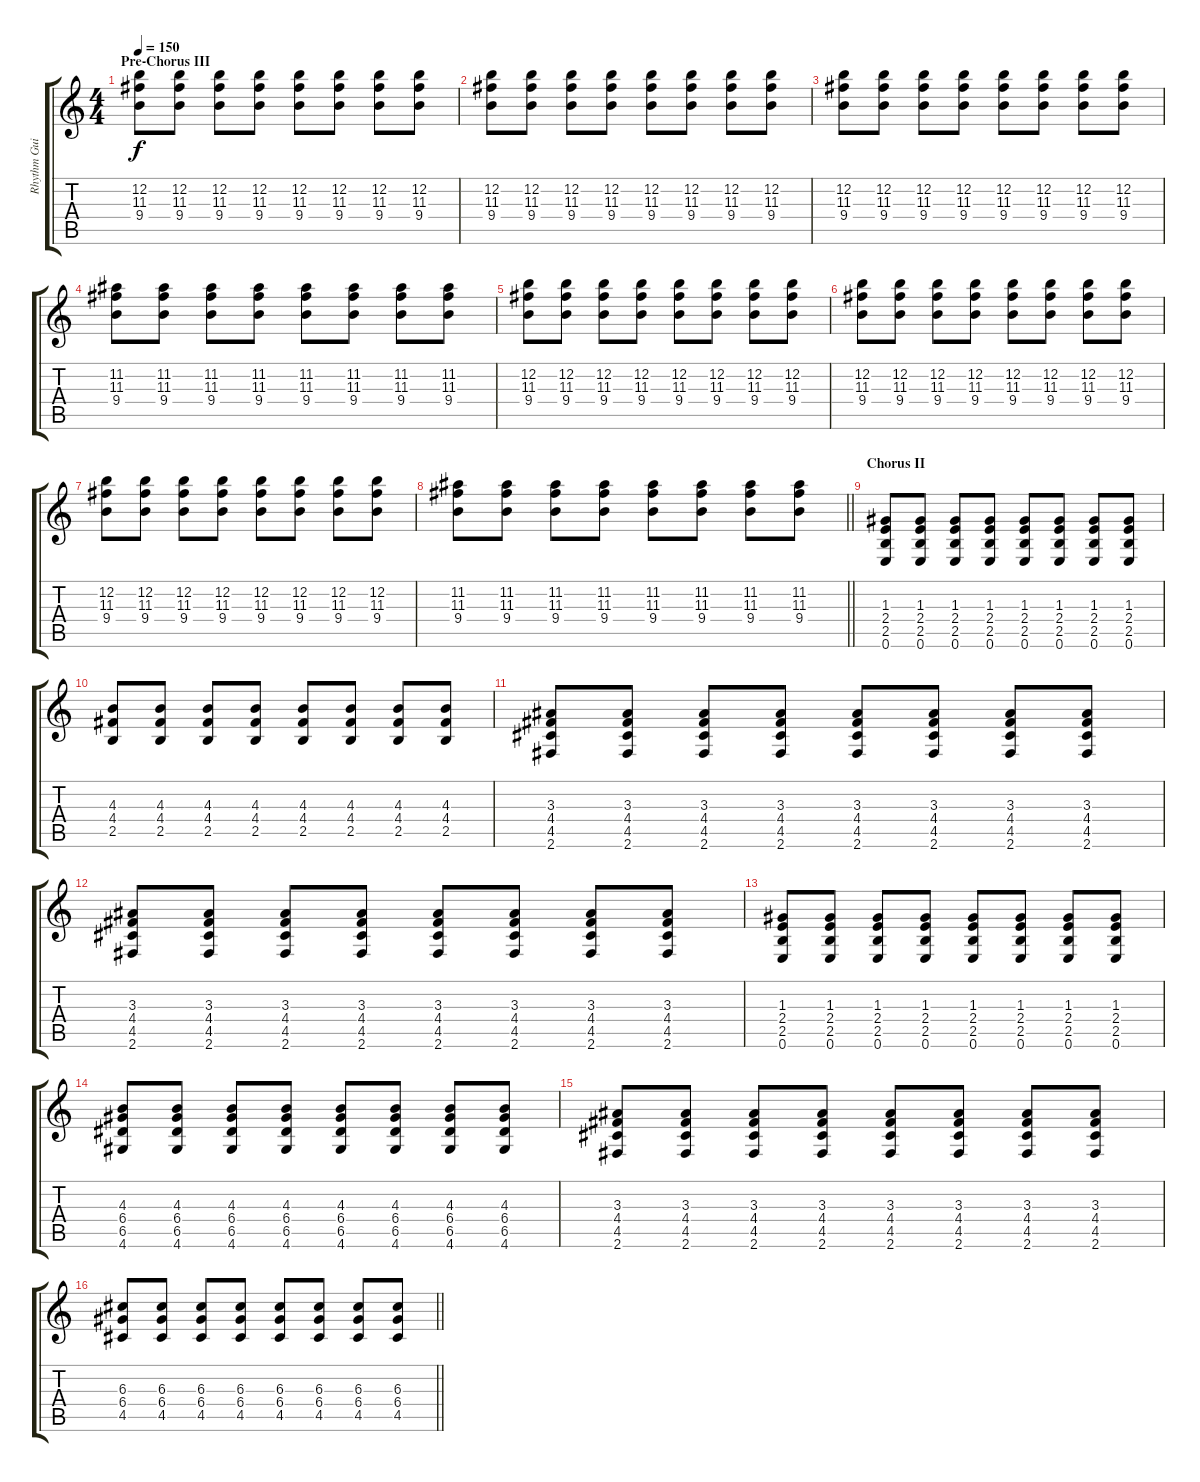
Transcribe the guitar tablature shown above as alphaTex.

\track ("Rhythm Guitar" "Rhythm Gui") {instrument distortionguitar}
\staff {score tabs}
\tuning (E4 B3 G3 D3 A2 E2) {hide}
\ts (4 4)
\section ("" "Pre-Chorus III")
\tempo 150
\clef g2
\ks c
(12.2 11.3 9.4).8{dy f} (12.2 11.3 9.4).8 (12.2 11.3 9.4).8 (12.2 11.3 9.4).8 (12.2 11.3 9.4).8 (12.2 11.3 9.4).8 (12.2 11.3 9.4).8 (12.2 11.3 9.4).8 |
(12.2 11.3 9.4).8 (12.2 11.3 9.4).8 (12.2 11.3 9.4).8 (12.2 11.3 9.4).8 (12.2 11.3 9.4).8 (12.2 11.3 9.4).8 (12.2 11.3 9.4).8 (12.2 11.3 9.4).8 |
(12.2 11.3 9.4).8 (12.2 11.3 9.4).8 (12.2 11.3 9.4).8 (12.2 11.3 9.4).8 (12.2 11.3 9.4).8 (12.2 11.3 9.4).8 (12.2 11.3 9.4).8 (12.2 11.3 9.4).8 |
(11.2 11.3 9.4).8 (11.2 11.3 9.4).8 (11.2 11.3 9.4).8 (11.2 11.3 9.4).8 (11.2 11.3 9.4).8 (11.2 11.3 9.4).8 (11.2 11.3 9.4).8 (11.2 11.3 9.4).8 |
(12.2 11.3 9.4).8 (12.2 11.3 9.4).8 (12.2 11.3 9.4).8 (12.2 11.3 9.4).8 (12.2 11.3 9.4).8 (12.2 11.3 9.4).8 (12.2 11.3 9.4).8 (12.2 11.3 9.4).8 |
(12.2 11.3 9.4).8 (12.2 11.3 9.4).8 (12.2 11.3 9.4).8 (12.2 11.3 9.4).8 (12.2 11.3 9.4).8 (12.2 11.3 9.4).8 (12.2 11.3 9.4).8 (12.2 11.3 9.4).8 |
(12.2 11.3 9.4).8 (12.2 11.3 9.4).8 (12.2 11.3 9.4).8 (12.2 11.3 9.4).8 (12.2 11.3 9.4).8 (12.2 11.3 9.4).8 (12.2 11.3 9.4).8 (12.2 11.3 9.4).8 |
\barLineRight lightlight
(11.2 11.3 9.4).8 (11.2 11.3 9.4).8 (11.2 11.3 9.4).8 (11.2 11.3 9.4).8 (11.2 11.3 9.4).8 (11.2 11.3 9.4).8 (11.2 11.3 9.4).8 (11.2 11.3 9.4).8 |
\section ("" "Chorus II")
(1.3 2.4 2.5 0.6).8 (1.3 2.4 2.5 0.6).8 (1.3 2.4 2.5 0.6).8 (1.3 2.4 2.5 0.6).8 (1.3 2.4 2.5 0.6).8 (1.3 2.4 2.5 0.6).8 (1.3 2.4 2.5 0.6).8 (1.3 2.4 2.5 0.6).8 |
(4.3 4.4 2.5).8 (4.3 4.4 2.5).8 (4.3 4.4 2.5).8 (4.3 4.4 2.5).8 (4.3 4.4 2.5).8 (4.3 4.4 2.5).8 (4.3 4.4 2.5).8 (4.3 4.4 2.5).8 |
(3.3 4.4 4.5 2.6).8 (3.3 4.4 4.5 2.6).8 (3.3 4.4 4.5 2.6).8 (3.3 4.4 4.5 2.6).8 (3.3 4.4 4.5 2.6).8 (3.3 4.4 4.5 2.6).8 (3.3 4.4 4.5 2.6).8 (3.3 4.4 4.5 2.6).8 |
(3.3 4.4 4.5 2.6).8 (3.3 4.4 4.5 2.6).8 (3.3 4.4 4.5 2.6).8 (3.3 4.4 4.5 2.6).8 (3.3 4.4 4.5 2.6).8 (3.3 4.4 4.5 2.6).8 (3.3 4.4 4.5 2.6).8 (3.3 4.4 4.5 2.6).8 |
(1.3 2.4 2.5 0.6).8 (1.3 2.4 2.5 0.6).8 (1.3 2.4 2.5 0.6).8 (1.3 2.4 2.5 0.6).8 (1.3 2.4 2.5 0.6).8 (1.3 2.4 2.5 0.6).8 (1.3 2.4 2.5 0.6).8 (1.3 2.4 2.5 0.6).8 |
(4.3 6.4 6.5 4.6).8 (4.3 6.4 6.5 4.6).8 (4.3 6.4 6.5 4.6).8 (4.3 6.4 6.5 4.6).8 (4.3 6.4 6.5 4.6).8 (4.3 6.4 6.5 4.6).8 (4.3 6.4 6.5 4.6).8 (4.3 6.4 6.5 4.6).8 |
(3.3 4.4 4.5 2.6).8 (3.3 4.4 4.5 2.6).8 (3.3 4.4 4.5 2.6).8 (3.3 4.4 4.5 2.6).8 (3.3 4.4 4.5 2.6).8 (3.3 4.4 4.5 2.6).8 (3.3 4.4 4.5 2.6).8 (3.3 4.4 4.5 2.6).8 |
\barLineRight lightlight
(6.3 6.4 4.5).8 (6.3 6.4 4.5).8 (6.3 6.4 4.5).8 (6.3 6.4 4.5).8 (6.3 6.4 4.5).8 (6.3 6.4 4.5).8 (6.3 6.4 4.5).8 (6.3 6.4 4.5).8
